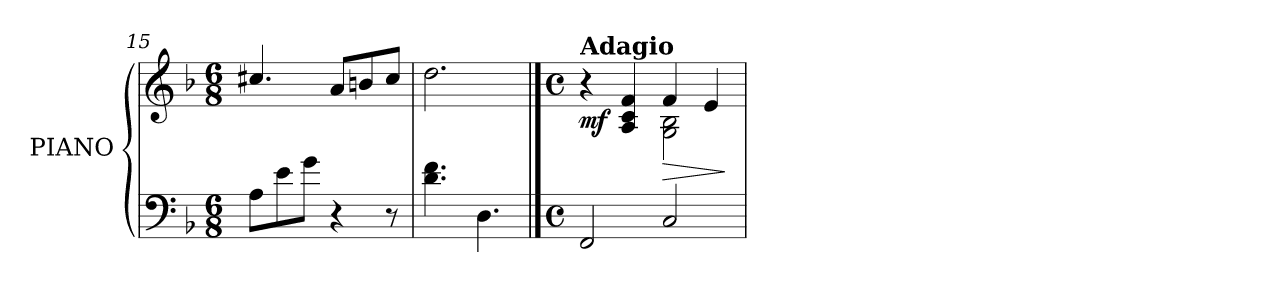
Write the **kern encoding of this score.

**kern	**kern	**dynam
*part1	*part1	*part1
*staff2	*staff1	*staff1/2
*I"PIANO	*	*
*I'Pno.	*	*
*clefF4	*clefG2	*
*k[b-]	*k[b-]	*
*M6/8	*M6/8	*
=15	=15	=15
(>8A\L	4.cc#X/	.
8e\	.	.
8g\J	.	.
4r	8a/L	.
.	8bn/	.
8r	8cc#/J	.
=16	=16	=16
4.d\ 4.f\	2.dd\	.
4.D\	.	.
!!LO:PB:g=z
==1	==1	==1
*M4/4	*M4/4	*
*met(c)	*met(c)	*
*	*^	*
!	!LO:TX:a:B:t=Adagio	!	!
!	!	!	!LO:DY:b
2FF/	4r	4ryy	mf
.	4A/ 4c/ 4f/	4ryy	.
!	!	!	!LO:HP:b
2C/	4f/	2G\ 2B-\	>
.	4e/)	.	.
*	*v	*v	*
.	.	]
=	=	=
*-	*-	*-
